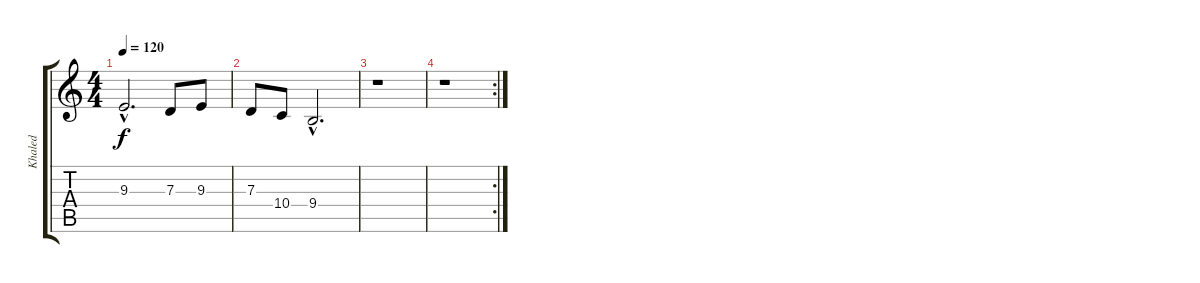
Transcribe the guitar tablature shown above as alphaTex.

\track ("Khaled" "Khaled") {instrument orchestralharp}
\staff {score tabs}
\tuning (E4 B3 G3 D3 A2 E2) {hide}
\ts (4 4)
\tempo 120
\clef g2
\ks c
9.3{hac}.2{d dy f} 7.3.8 9.3.8 |
7.3.8 10.4.8 9.4{hac}.2{d} |
r.1 |
\rc 2
r.1
